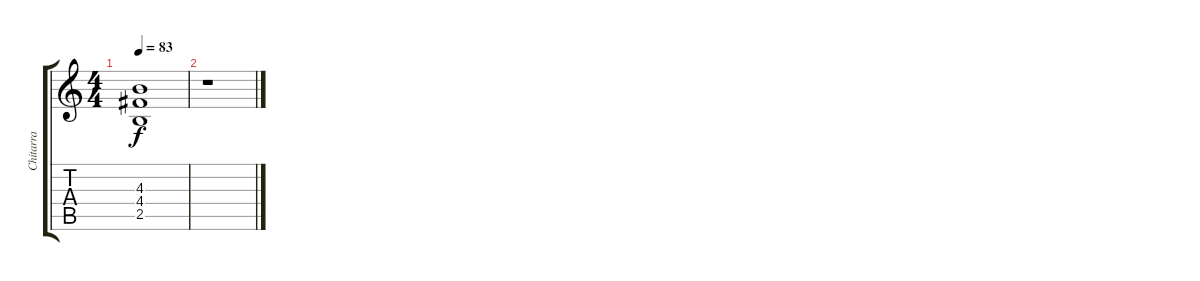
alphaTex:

\track ("Chitarra" "Chitarra") {instrument distortionguitar}
\staff {score tabs}
\tuning (E4 B3 G3 D3 A2 E2) {hide}
\ts (4 4)
\tempo 83
\clef g2
\ks c
(4.3{t} 4.4{t} 2.5{t}).1{dy f} |
r.1
